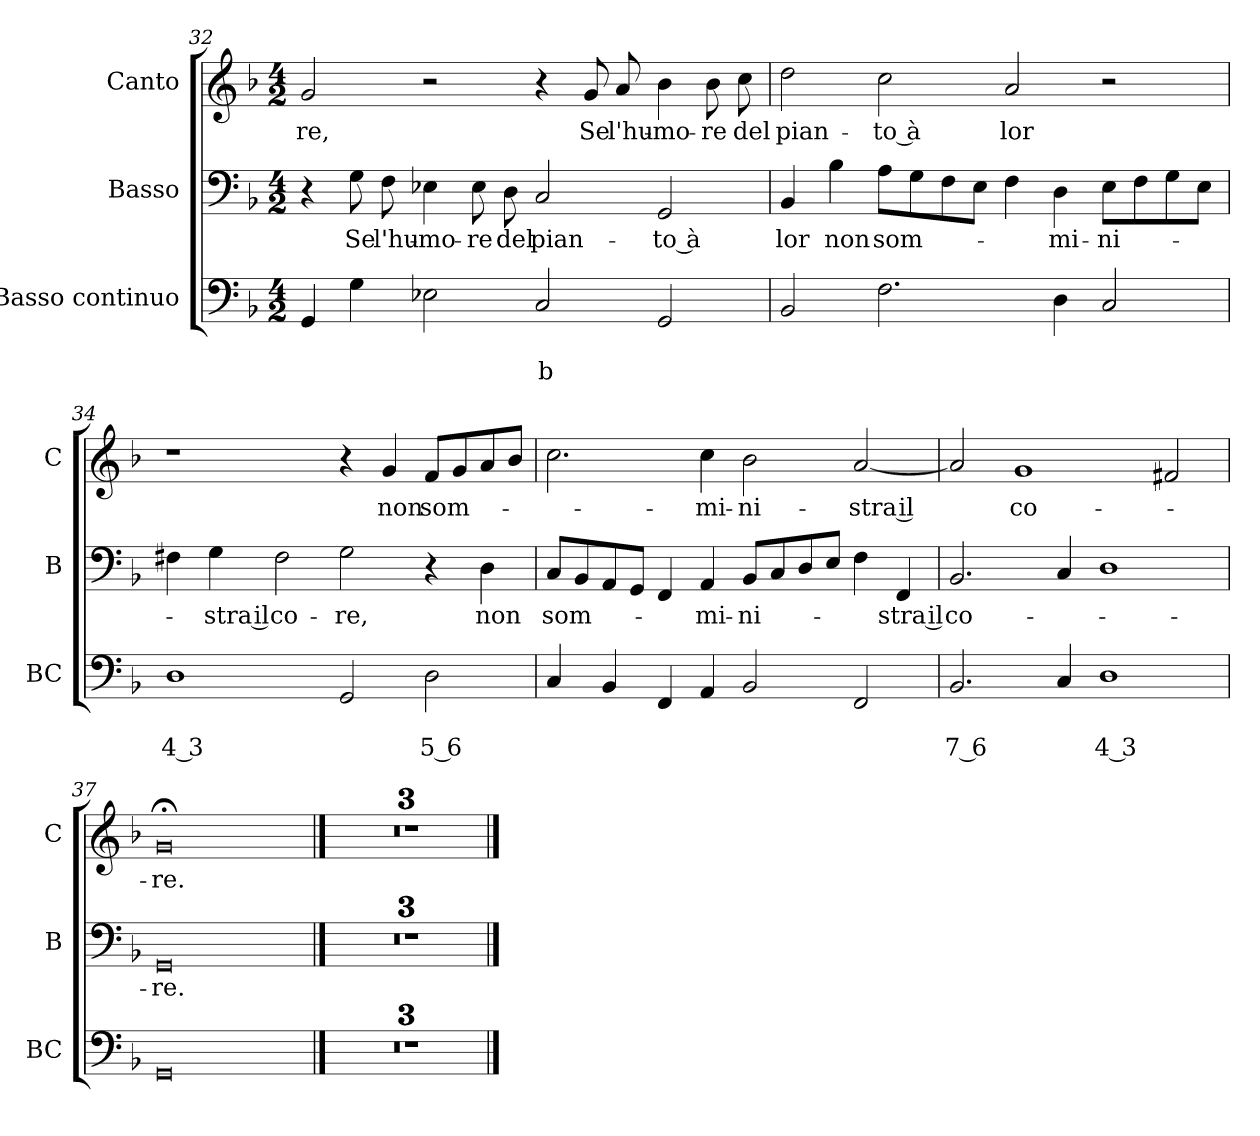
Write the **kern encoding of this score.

**kern	**text	**text	**kern	**text	**kern	**text
*part3	*part3	*part3	*part2	*part2	*part1	*part1
*staff3	*staff3	*staff3	*staff2	*staff2	*staff1	*staff1
*I"Basso continuo	*	*	*I"Basso	*	*I"Canto	*
*I'BC	*	*	*I'B	*	*I'C	*
!!LO:LB:g=z
*clefF4	*	*	*clefF4	*	*clefG2	*
*k[b-]	*	*	*k[b-]	*	*k[b-]	*
*F:	*	*	*F:	*	*F:	*
*M4/2	*	*	*M4/2	*	*M4/2	*
=32	=32	=32	=32	=32	=32	=32
!	!	!	!	!	!	!LO:LY:b
4GG/	.	.	4r	.	2g/	-re,
!	!	!	!	!LO:LY:b	!	!
4G\	.	.	8G\	Se	.	.
!	!	!	!	!LO:LY:b	!	!
.	.	.	8F\	l'hu-	.	.
!	!	!	!	!LO:LY:b	!	!
2E-X\	.	.	4E-X\	-mo-	2r	.
!	!	!	!	!LO:LY:b	!	!
.	.	.	8E-\	-re	.	.
!	!	!	!	!LO:LY:b	!	!
.	.	.	8D\	del	.	.
!	!	!LO:LY:b	!	!LO:LY:b	!	!
2C/	.	b	2C/	pian-	4r	.
!	!	!	!	!	!	!LO:LY:b
.	.	.	.	.	8g/	Se
!	!	!	!	!	!	!LO:LY:b
.	.	.	.	.	8a/	l'hu-
!	!	!	!	!LO:LY:b	!	!LO:LY:b
2GG/	.	.	2GG/	-to à	4b-\	-mo-
!	!	!	!	!	!	!LO:LY:b
.	.	.	.	.	8b-\	-re
!	!	!	!	!	!	!LO:LY:b
.	.	.	.	.	8cc\	del
=33	=33	=33	=33	=33	=33	=33
!	!	!	!	!LO:LY:b	!	!LO:LY:b
2BB-/	.	.	4BB-/	lor	2dd\	pian-
!	!	!	!	!LO:LY:b	!	!
.	.	.	4B-\	non	.	.
!	!	!	!	!LO:LY:b	!	!LO:LY:b
2.F\	.	.	8A\L	som-	2cc\	-to à
.	.	.	8G\	.	.	.
.	.	.	8F\	.	.	.
.	.	.	8E\J	.	.	.
!	!	!	!	!	!	!LO:LY:b
.	.	.	4F\	.	2a/	lor
!	!	!	!	!LO:LY:b	!	!
4D\	.	.	4D\	-mi-	.	.
!	!	!	!	!LO:LY:b	!	!
2C/	.	.	8E\L	-ni-	2r	.
.	.	.	8F\	.	.	.
.	.	.	8G\	.	.	.
.	.	.	8E\J	.	.	.
=34	=34	=34	=34	=34	=34	=34
!	!	!LO:LY:b	!	!	!	!
1D	.	4 3	4F#X\	.	1r	.
!	!	!	!	!LO:LY:b	!	!
.	.	.	4G\	-stra il	.	.
!	!	!	!	!LO:LY:b	!	!
.	.	.	2F#\	co-	.	.
!	!	!	!	!LO:LY:b	!	!
2GG/	.	.	2G\	-re,	4r	.
!	!	!	!	!	!	!LO:LY:b
.	.	.	.	.	4g/	non
!	!	!LO:LY:b	!	!	!	!LO:LY:b
2D\	.	5 6	4r	.	8f/L	som-
.	.	.	.	.	8g/	.
!	!	!	!	!LO:LY:b	!	!
.	.	.	4D\	non	8a/	.
.	.	.	.	.	8b-/J	.
!!LO:LB:g=z
=35	=35	=35	=35	=35	=35	=35
!	!	!	!	!LO:LY:b	!	!
4C/	.	.	8C/L	som-	2.cc\	.
.	.	.	8BB-/	.	.	.
4BB-/	.	.	8AA/	.	.	.
.	.	.	8GG/J	.	.	.
4FF/	.	.	4FF/	.	.	.
!	!	!	!	!LO:LY:b	!	!LO:LY:b
4AA/	.	.	4AA/	-mi-	4cc\	-mi-
!	!	!	!	!LO:LY:b	!	!LO:LY:b
2BB-/	.	.	8BB-/L	-ni-	2b-\	-ni-
.	.	.	8C/	.	.	.
.	.	.	8D/	.	.	.
.	.	.	8E/J	.	.	.
!	!	!	!	!	!	!LO:LY:b
2FF/	.	.	4F\	.	[2a/	-stra il
!	!	!	!	!LO:LY:b	!	!
.	.	.	4FF/	-stra il	.	.
=36	=36	=36	=36	=36	=36	=36
!	!	!LO:LY:b	!	!LO:LY:b	!	!
2.BB-/	.	7 6	2.BB-/	co-	2a/]	.
!	!	!	!	!	!	!LO:LY:b
.	.	.	.	.	1g	co-
4C/	.	.	4C/	.	.	.
!	!	!LO:LY:b	!	!	!	!
1D	.	4 3	1D	.	.	.
.	.	.	.	.	2f#X/	.
=37	=37	=37	=37	=37	=37	=37
!	!	!	!	!LO:LY:b	!	!LO:LY:b
0GG	.	.	0GG	-re.	0g;<	-re.
==38	==38	==38	==38	==38	==38	==38
0r	.	.	0r	.	0r	.
=39	=39	=39	=39	=39	=39	=39
0r	.	.	0r	.	0r	.
=40	=40	=40	=40	=40	=40	=40
0r	.	.	0r	.	0r	.
==	==	==	==	==	==	==
*-	*-	*-	*-	*-	*-	*-
